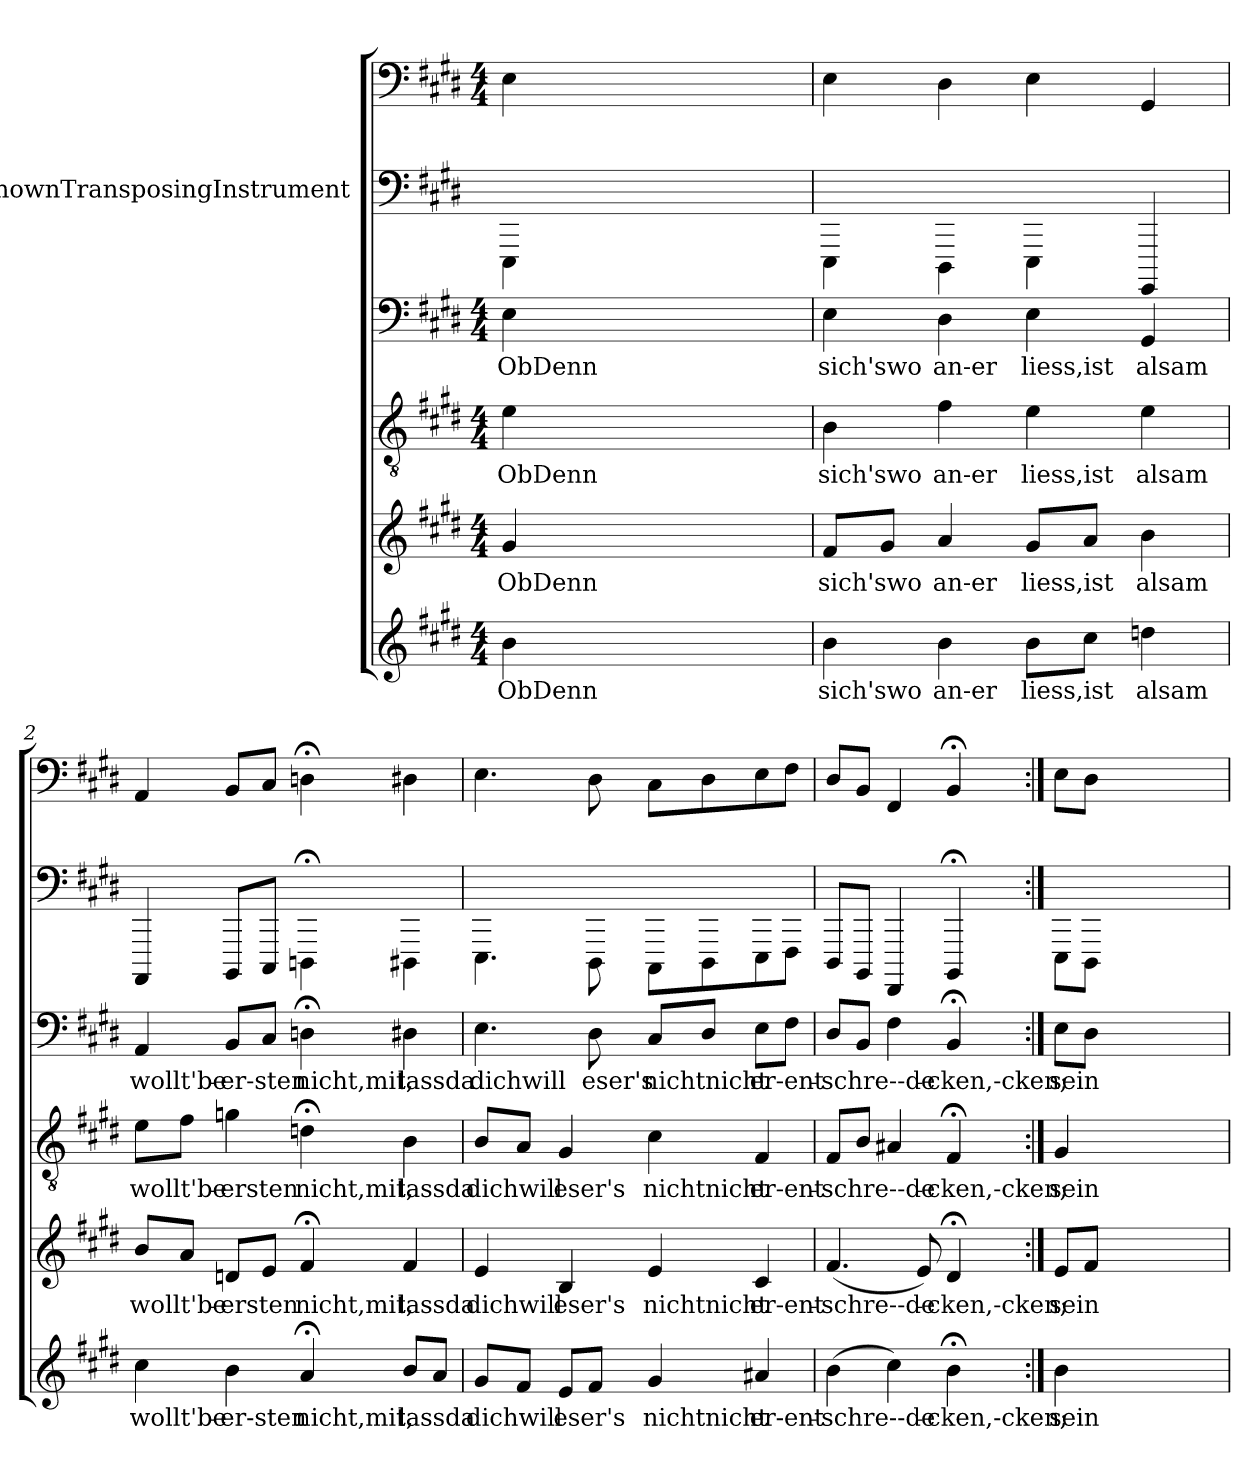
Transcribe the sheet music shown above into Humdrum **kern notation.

**kern	**text	**kern	**text	**kern	**text	**kern	**text	**kern	**kern
*part6	*part6	*part5	*part5	*part4	*part4	*part3	*part3	*part2	*part1
*staff6	*staff6	*staff5	*staff5	*staff4	*staff4	*staff3	*staff3	*staff2	*staff1
*	*	*	*	*	*	*	*	*I"UnknownTransposingInstrument	*
*clefG2	*	*clefG2	*	*clefGv2	*	*clefF4	*	*clefF4	*clefF4
*	*	*	*	*	*	*	*	*ITrd-7c-12	*
*k[f#c#g#d#]	*	*k[f#c#g#d#]	*	*k[f#c#g#d#]	*	*k[f#c#g#d#]	*	*k[f#c#g#d#]	*k[f#c#g#d#]
*E:	*	*E:	*	*E:	*	*E:	*	*	*E:
*M4/4	*	*M4/4	*	*M4/4	*	*M4/4	*	*	*M4/4
=	=	=	=	=	=	=	=	=	=
4b\	ObDenn	4g#/	ObDenn	4e\	ObDenn	4E\	ObDenn	4EE\	4E\
2ryy	.	2ryy	.	2ryy	.	2ryy	.	2ryy	2ryy
4ryy	.	4ryy	.	4ryy	.	4ryy	.	4ryy	4ryy
=1	=1	=1	=1	=1	=1	=1	=1	=1	=1
4b\	sich'swo	8f#/L	sich'swo	4B\	sich'swo	4E\	sich'swo	4EE\	4E\
.	.	8g#/J	.	.	.	.	.	.	.
4b\	an-er	4a/	an-er	4f#\	an-er	4D#\	an-er	4DD#\	4D#\
8b\L	-liess,ist	8g#/L	-liess,ist	4e\	-liess,ist	4E\	-liess,ist	4EE\	4E\
8cc#\J	.	8a/J	.	.	.	.	.	.	.
4ddn\	alsam	4b\	alsam	4e\	alsam	4GG#/	alsam	4GGG#/	4GG#/
=2	=2	=2	=2	=2	=2	=2	=2	=2	=2
4cc#\	wollt'be-	8b/L	wollt'be-	8e\L	wollt'be-	4AA/	wollt'be-	4AAA/	4AA/
.	.	8a/J	.	8f#\J	.	.	.	.	.
4b\	er-sten	8dn/L	ersten	4gn\	ersten	8BB/L	er-sten	8BBB/L	8BB/L
.	.	8e/J	.	.	.	8C#/J	.	8CC#/J	8C#/J
4a;</	nicht,mit,	4f#;</	nicht,mit,	4dn;<\	nicht,mit,	4Dn;<\	nicht,mit,	4DDn;<\	4Dn;<\
8b/L	lassda	4f#/	lassda	4B\	lassda	4D#X\	lassda	4DD#X\	4D#X\
8a/J	.	.	.	.	.	.	.	.	.
=3	=3	=3	=3	=3	=3	=3	=3	=3	=3
8g#/L	dichwill	4e/	dichwill	8B/L	dichwill	4.E\	dichwill	4.EE\	4.E\
8f#/J	.	.	.	8A/J	.	.	.	.	.
8e/L	eser's	4B/	eser's	4G#/	eser's	.	.	.	.
8f#/J	.	.	.	.	.	8D#\	eser's	8DD#\	8D#\
4g#/	nichtnicht	4e/	nichtnicht	4c#\	nichtnicht	8C#/L	nichtnicht	8CC#\L	8C#\L
.	.	.	.	.	.	8D#/J	.	8DD#\	8D#\
4a#X/	er-ent-	4c#/	er-ent-	4F#/	er-ent-	8E\L	er-ent-	8EE\	8E\
.	.	.	.	.	.	8F#\J	.	8FF#\J	8F#\J
=4	=4	=4	=4	=4	=4	=4	=4	=4	=4
(4b\	-schre--de-	(4.f#/	-schre--de-	8F#/L	-schre--de-	8D#/L	-schre--de-	8DD#/L	8D#/L
.	.	.	.	8B/J	.	8BB/J	.	8BBB/J	8BB/J
4cc#\)	.	.	.	4A#X/	.	4F#\	.	4FFF#/	4FF#/
.	.	8e/)	.	.	.	.	.	.	.
4b;<\	-cken,-cken;	4d#;</	-cken,-cken;	4F#;</	-cken,-cken;	4BB;</	-cken,-cken;	4BBB;</	4BB;</
=:|!	=:|!	=:|!	=:|!	=:|!	=:|!	=:|!	=:|!	=:|!	=:|!
4b\	sein	8e/L	sein	4G#/	sein	8E\L	sein	8EE\L	8E\L
.	.	8f#/J	.	.	.	8D#\J	.	8DD#\J	8D#\J
2ryy	.	2ryy	.	2ryy	.	2ryy	.	2ryy	2ryy
4ryy	.	4ryy	.	4ryy	.	4ryy	.	4ryy	4ryy
=	=	=	=	=	=	=	=	=	=
*-	*-	*-	*-	*-	*-	*-	*-	*-	*-
